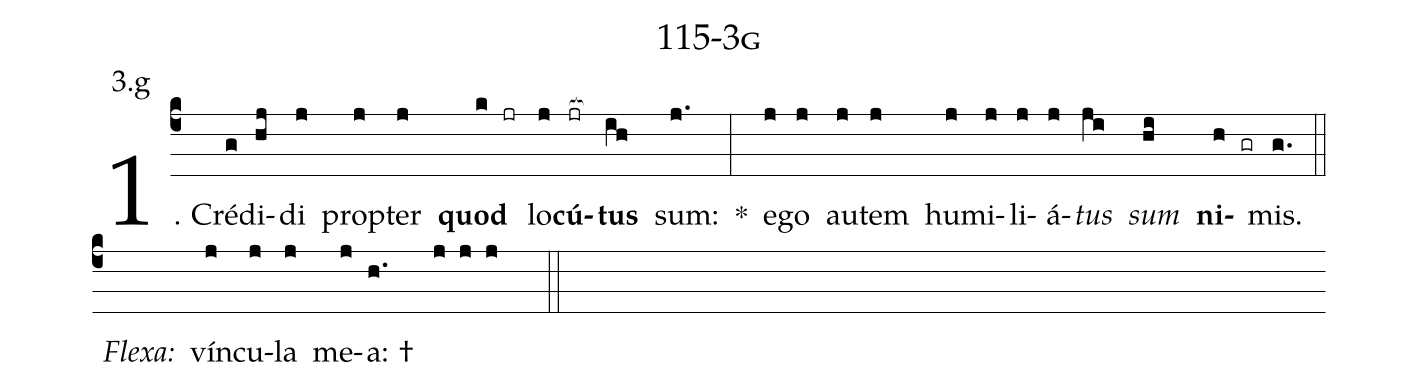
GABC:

name: 115-3g;
annotation: 3.g;
%%
(c4)1. Cré(g)di(hj)di(j) prop(j)ter(j) <b>quod</b>(k jr) lo(j)<b>cú</b>(jr[ocb:1{])<b>tus</b>(ih[ocb:0}]) sum:(j.) *(:) e(j)go(j) au(j)tem(j) hu(j)mi(j)li(j)á(j)<i>tus</i>(ji) <i>sum</i>(hi) <b>ni</b>(h gr)mis.(g.) (::) <eu> <i>Flexa:</i>(////)  vín(j)cu(j)la(j) me(j)a: †</eu>(h. //// j j j  ::)
